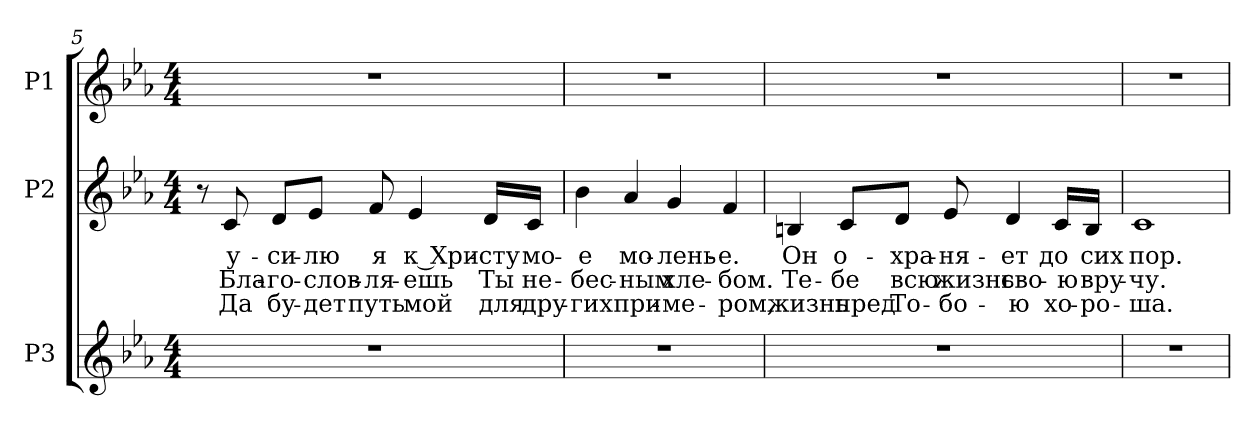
**kern	**kern	**text	**text	**text	**kern
*part3	*part2	*part2	*part2	*part2	*part1
*staff3	*staff2	*staff2	*staff2	*staff2	*staff1
*I"P3	*I"P2	*	*	*	*I"P1
!!LO:LB:g=z
*clefG2	*clefG2	*	*	*	*clefG2
*k[b-e-a-]	*k[b-e-a-]	*	*	*	*k[b-e-a-]
*c:	*c:	*	*	*	*c:
*M4/4	*M4/4	*	*	*	*M4/4
=5	=5	=5	=5	=5	=5
1r	8r	.	.	.	1r
!	!	!LO:LY:b:color=#000000	!LO:LY:b:color=#000000	!LO:LY:b:color=#000000	!
.	8ci/	у-	Бла-	Да	.
!	!	!LO:LY:b:color=#000000	!LO:LY:b:color=#000000	!LO:LY:b:color=#000000	!
.	8di/L	-си-	-го-	бу-	.
!	!	!LO:LY:b:color=#000000	!LO:LY:b:color=#000000	!LO:LY:b:color=#000000	!
.	8e-i/J	-лю	-слов-	-дет	.
!	!	!LO:LY:b:color=#000000	!LO:LY:b:color=#000000	!LO:LY:b:color=#000000	!
.	8fi/	я	-ля-	путь	.
!	!	!LO:LY:b:color=#000000	!LO:LY:b:color=#000000	!LO:LY:b:color=#000000	!
.	4e-i/	к Хри-	-ешь	мой	.
!	!	!LO:LY:b:color=#000000	!LO:LY:b:color=#000000	!LO:LY:b:color=#000000	!
.	16di/LL	-сту	Ты	для	.
!	!	!LO:LY:b:color=#000000	!LO:LY:b:color=#000000	!LO:LY:b:color=#000000	!
.	16ci/JJ	мо-	не-	дру-	.
=6	=6	=6	=6	=6	=6
!	!	!LO:LY:b:color=#000000	!LO:LY:b:color=#000000	!LO:LY:b:color=#000000	!
1r	4b-i\	-е	-бес-	-гих	1r
!	!	!LO:LY:b:color=#000000	!LO:LY:b:color=#000000	!LO:LY:b:color=#000000	!
.	4a-i/	мо-	-ным	при-	.
!	!	!LO:LY:b:color=#000000	!LO:LY:b:color=#000000	!LO:LY:b:color=#000000	!
.	4gi/	-лень-	хле-	-ме-	.
!	!	!LO:LY:b:color=#000000	!LO:LY:b:color=#000000	!LO:LY:b:color=#000000	!
.	4fi/	-е.	-бом.	-ром,	.
=7	=7	=7	=7	=7	=7
!	!	!LO:LY:b:color=#000000	!LO:LY:b:color=#000000	!LO:LY:b:color=#000000	!
1r	4Bni/	Он	Те-	жизнь	1r
!	!	!LO:LY:b:color=#000000	!LO:LY:b:color=#000000	!LO:LY:b:color=#000000	!
.	8ci/L	о-	-бе	пред	.
!	!	!LO:LY:b:color=#000000	!LO:LY:b:color=#000000	!LO:LY:b:color=#000000	!
.	8di/J	-хра-	всю	То-	.
!	!	!LO:LY:b:color=#000000	!LO:LY:b:color=#000000	!LO:LY:b:color=#000000	!
.	8e-i/	-ня-	жизнь	-бо-	.
!	!	!LO:LY:b:color=#000000	!LO:LY:b:color=#000000	!LO:LY:b:color=#000000	!
.	4di/	-ет	сво-	-ю	.
!	!	!LO:LY:b:color=#000000	!LO:LY:b:color=#000000	!LO:LY:b:color=#000000	!
.	16ci/LL	до	-ю	хо-	.
!	!	!LO:LY:b:color=#000000	!LO:LY:b:color=#000000	!LO:LY:b:color=#000000	!
.	16Bi/JJ	сих	вру-	-ро-	.
=8	=8	=8	=8	=8	=8
!	!	!LO:LY:b:color=#000000	!LO:LY:b:color=#000000	!LO:LY:b:color=#000000	!
1r	1ci	пор.	-чу.	-ша.	1r
=	=	=	=	=	=
*-	*-	*-	*-	*-	*-
